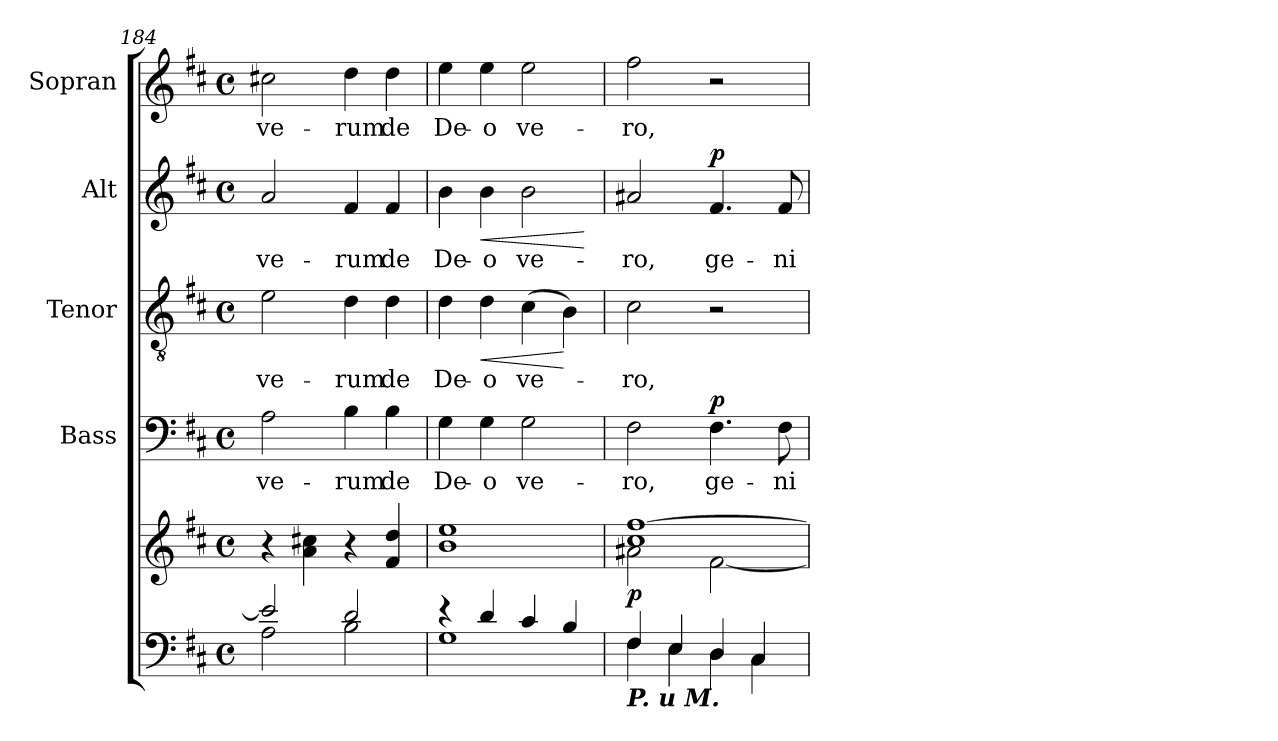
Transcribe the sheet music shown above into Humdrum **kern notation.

**kern	**kern	**dynam	**kern	**text	**dynam	**kern	**text	**dynam	**kern	**text	**dynam	**kern	**text
*part5	*part5	*part5	*part4	*part4	*part4	*part3	*part3	*part3	*part2	*part2	*part2	*part1	*part1
*staff6	*staff5	*staff5/6	*staff4	*staff4	*staff4	*staff3	*staff3	*staff3	*staff2	*staff2	*staff2	*staff1	*staff1
*	*	*	*I"Bass	*	*	*I"Tenor	*	*	*I"Alt	*	*	*I"Sopran	*
*	*	*	*I'B.	*	*	*I'T.	*	*	*I'A.	*	*	*I'S.	*
*clefF4	*clefG2	*	*clefF4	*	*	*clefGv2	*	*	*clefG2	*	*	*clefG2	*
*k[f#c#]	*k[f#c#]	*	*k[f#c#]	*	*	*k[f#c#]	*	*	*k[f#c#]	*	*	*k[f#c#]	*
*D:	*D:	*	*D:	*	*	*D:	*	*	*D:	*	*	*D:	*
*M4/4	*M4/4	*	*M4/4	*	*	*M4/4	*	*	*M4/4	*	*	*M4/4	*
*met(c)	*met(c)	*	*met(c)	*	*	*met(c)	*	*	*met(c)	*	*	*met(c)	*
=184	=184	=184	=184	=184	=184	=184	=184	=184	=184	=184	=184	=184	=184
*^	*	*	*	*	*	*	*	*	*	*	*	*	*
!	!	!	!	!	!LO:LY:b	!	!	!LO:LY:b	!	!	!LO:LY:b	!	!	!LO:LY:b
2e/]	2A\	4r	.	2A\	ve-	.	2e\	ve-	.	2a/	ve-	.	2cc#X\	ve-
.	.	4a\ 4cc#X\	.	.	.	.	.	.	.	.	.	.	.	.
!	!	!	!	!	!LO:LY:b	!	!	!LO:LY:b	!	!	!LO:LY:b	!	!	!LO:LY:b
2d/	2B\	4r	.	4B\	-rum	.	4d\	-rum	.	4f#/	-rum	.	4dd\	-rum
!	!	!	!	!	!LO:LY:b	!	!	!LO:LY:b	!	!	!LO:LY:b	!	!	!LO:LY:b
.	.	4f#/ 4dd/	.	4B\	de	.	4d\	de	.	4f#/	de	.	4dd\	de
=185	=185	=185	=185	=185	=185	=185	=185	=185	=185	=185	=185	=185	=185	=185
!	!	!	!	!	!LO:LY:b	!	!	!LO:LY:b	!	!	!LO:LY:b	!	!	!LO:LY:b
4re	1G	1b 1ee	.	4G\	De-	.	4d\	De-	.	4b\	De-	.	4ee\	De-
!	!	!	!	!	!LO:LY:b	!	!	!LO:LY:b	!LO:HP:b	!	!LO:LY:b	!LO:HP:b	!	!LO:LY:b
4d/	.	.	.	4G\	-o	.	4d\	-o	<	4b\	-o	<	4ee\	-o
!	!	!	!	!	!LO:LY:b	!	!	!LO:LY:b	!	!	!LO:LY:b	!	!	!LO:LY:b
4c#/	.	.	.	2G\	ve-	.	(>4c#\	ve-	.	2b\	ve-	.	2ee\	ve-
4B/	.	.	.	.	.	.	4B\)	.	[	.	.	.	.	.
*v	*v	*	*	*	*	*	*	*	*	*	*	*	*	*
.	.	.	.	.	.	.	.	.	.	.	[	.	.
!!LO:LB:g=z
=186	=186	=186	=186	=186	=186	=186	=186	=186	=186	=186	=186	=186	=186
*^	*^	*	*	*	*	*	*	*	*	*	*	*	*
!LO:TX:b:Bi:t=P. u M.	!	!	!	!	!	!	!	!	!	!	!	!	!	!	!
!	!	!	!	!LO:DY:b	!	!LO:LY:b	!	!	!LO:LY:b	!	!	!LO:LY:b	!	!	!LO:LY:b
4F#/	4F#\	1cc# [>1ff#	2a#X\	p	2F#\	-ro,	.	2c#\	-ro,	.	2a#X/	-ro,	.	2ff#\	-ro,
4E/	4E\	.	.	.	.	.	.	.	.	.	.	.	.	.	.
!	!	!	!	!	!	!LO:LY:b	!LO:DY:a	!	!	!	!	!LO:LY:b	!LO:DY:a	!	!
4D/	4D\	.	[<2f#\	.	4.F#\	ge-	p	2r	.	.	4.f#/	ge-	p	2r	.
4C#/	4C#\	.	.	.	.	.	.	.	.	.	.	.	.	.	.
!	!	!	!	!	!	!LO:LY:b	!	!	!	!	!	!LO:LY:b	!	!	!
.	.	.	.	.	8F#\	-ni-	.	.	.	.	8f#/	-ni-	.	.	.
*v	*v	*	*	*	*	*	*	*	*	*	*	*	*	*	*
*	*v	*v	*	*	*	*	*	*	*	*	*	*	*	*
=	=	=	=	=	=	=	=	=	=	=	=	=	=
*-	*-	*-	*-	*-	*-	*-	*-	*-	*-	*-	*-	*-	*-
